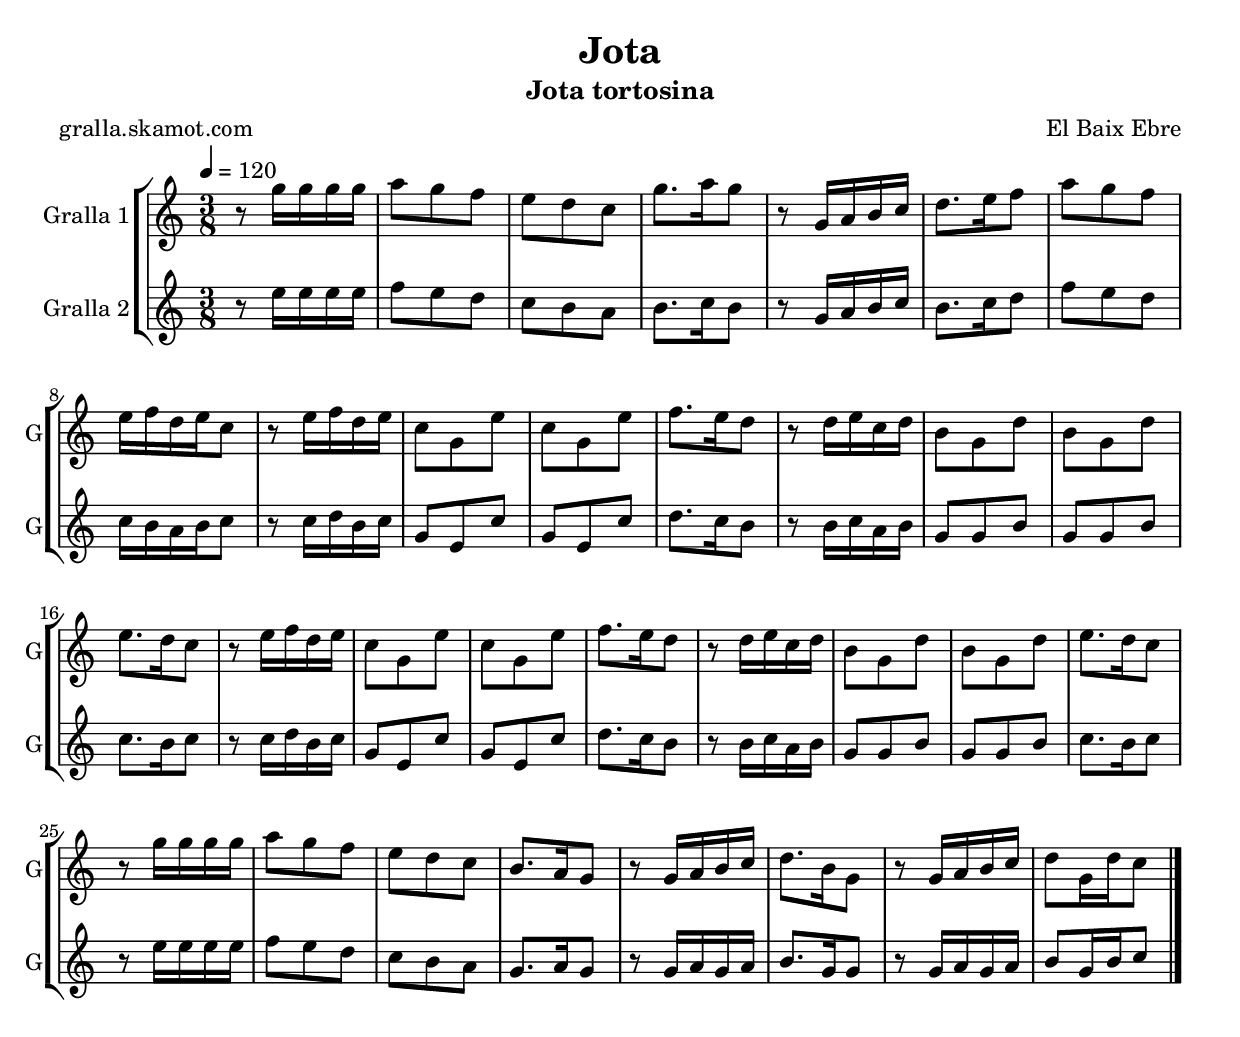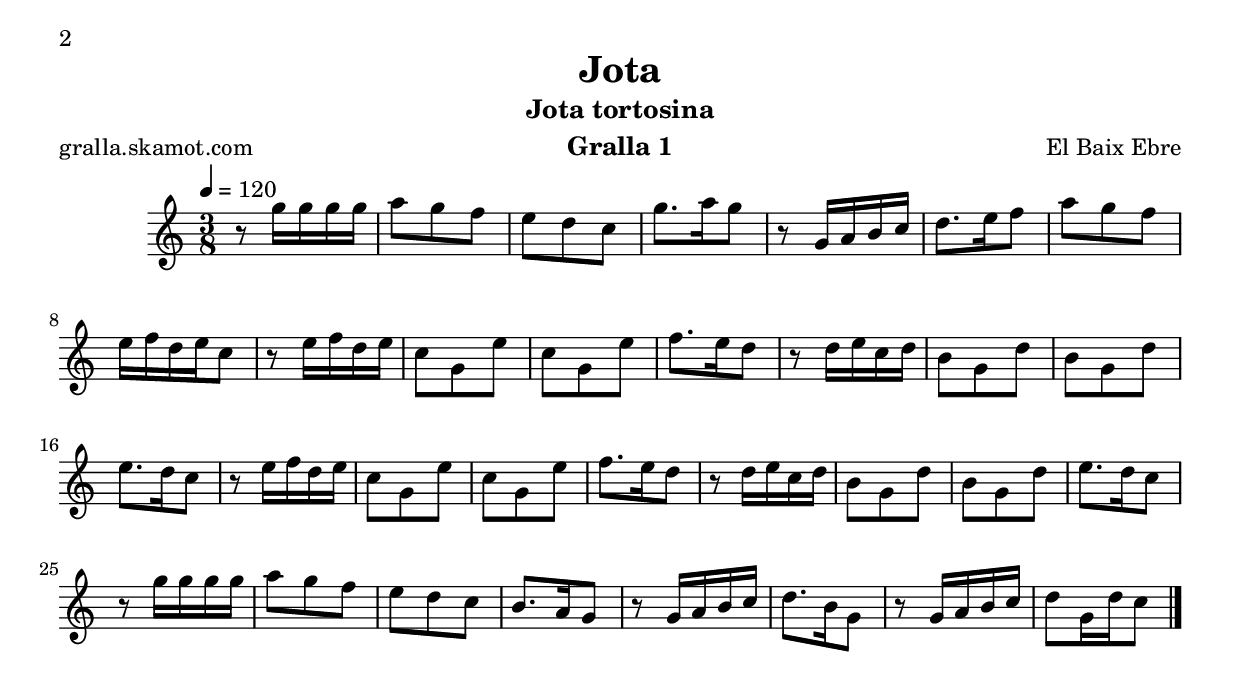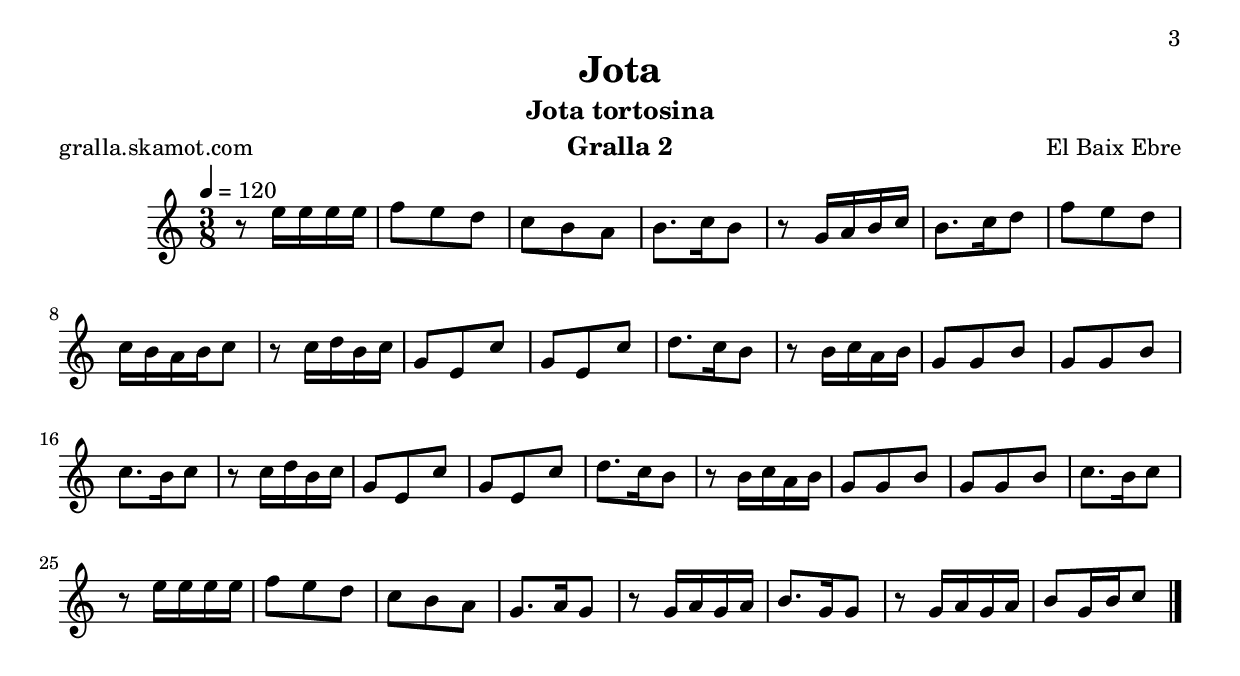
\version "2.16.2"

\header {
  dedication=""
  title="Jota"
  subtitle="Jota tortosina"
  subsubtitle=""
  poet="gralla.skamot.com"
  meter=""
  piece=""
  composer="El Baix Ebre"
  arranger=""
  opus=""
  instrument=""
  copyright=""
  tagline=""
}

liniaroAa =
\relative g''
{
  \tempo 4=120
  \clef treble
  \key c \major
  \time 3/8
  r8 g16 g g g  |
  a8 g f  |
  e8 d c  |
  g'8. a16 g8  |
  %05
  r8 g,16 a b c  |
  d8. e16 f8  |
  a8 g f  |
  e16 f d e c8  |
  r8 e16 f d e  |
  %10
  c8 g e'  |
  c8 g e'  |
  f8. e16 d8  |
  r8 d16 e c d  |
  b8 g d'  |
  %15
  b8 g d'  |
  e8. d16 c8  |
  r8 e16 f d e  |
  c8 g e'  |
  c8 g e'  |
  %20
  f8. e16 d8  |
  r8 d16 e c d  |
  b8 g d'  |
  b8 g d'  |
  e8. d16 c8  |
  %25
  r8 g'16 g g g  |
  a8 g f  |
  e8 d c  |
  b8. a16 g8  |
  r8 g16 a b c  |
  %30
  d8. b16 g8  |
  r8 g16 a b c  |
  d8 g,16 d' c8  \bar "|."
}

liniaroAb =
\relative e''
{
  \tempo 4=120
  \clef treble
  \key c \major
  \time 3/8
  r8 e16 e e e  |
  f8 e d  |
  c8 b a  |
  b8. c16 b8  |
  %05
  r8 g16 a b c  |
  b8. c16 d8  |
  f8 e d  |
  c16 b a b c8  |
  r8 c16 d b c  |
  %10
  g8 e c'  |
  g8 e c'  |
  d8. c16 b8  |
  r8 b16 c a b  |
  g8 g b  |
  %15
  g8 g b  |
  c8. b16 c8  |
  r8 c16 d b c  |
  g8 e c'  |
  g8 e c'  |
  %20
  d8. c16 b8  |
  r8 b16 c a b  |
  g8 g b  |
  g8 g b  |
  c8. b16 c8  |
  %25
  r8 e16 e e e  |
  f8 e d  |
  c8 b a  |
  g8. a16 g8  |
  r8 g16 a g a  |
  %30
  b8. g16 g8  |
  r8 g16 a g a  |
  b8 g16 b c8  \bar "|."
}

\bookpart {
  \score {
    \new StaffGroup {
      \override Score.RehearsalMark.self-alignment-X = #LEFT
      <<
        \new Staff \with {instrumentName = #"Gralla 1" shortInstrumentName = #"G"} \liniaroAa
        \new Staff \with {instrumentName = #"Gralla 2" shortInstrumentName = #"G"} \liniaroAb
      >>
    }
    \layout {}
  }
  \score { \unfoldRepeats
    \new StaffGroup {
      \override Score.RehearsalMark.self-alignment-X = #LEFT
      <<
        \new Staff \with {instrumentName = #"Gralla 1" shortInstrumentName = #"G"} \liniaroAa
        \new Staff \with {instrumentName = #"Gralla 2" shortInstrumentName = #"G"} \liniaroAb
      >>
    }
    \midi {
      \set Staff.midiInstrument = "oboe"
      \set DrumStaff.midiInstrument = "drums"
    }
  }
}

\bookpart {
  \header {instrument="Gralla 1"}
  \score {
    \new StaffGroup {
      \override Score.RehearsalMark.self-alignment-X = #LEFT
      <<
        \new Staff \liniaroAa
      >>
    }
    \layout {}
  }
  \score { \unfoldRepeats
    \new StaffGroup {
      \override Score.RehearsalMark.self-alignment-X = #LEFT
      <<
        \new Staff \liniaroAa
      >>
    }
    \midi {
      \set Staff.midiInstrument = "oboe"
      \set DrumStaff.midiInstrument = "drums"
    }
  }
}

\bookpart {
  \header {instrument="Gralla 2"}
  \score {
    \new StaffGroup {
      \override Score.RehearsalMark.self-alignment-X = #LEFT
      <<
        \new Staff \liniaroAb
      >>
    }
    \layout {}
  }
  \score { \unfoldRepeats
    \new StaffGroup {
      \override Score.RehearsalMark.self-alignment-X = #LEFT
      <<
        \new Staff \liniaroAb
      >>
    }
    \midi {
      \set Staff.midiInstrument = "oboe"
      \set DrumStaff.midiInstrument = "drums"
    }
  }
}

